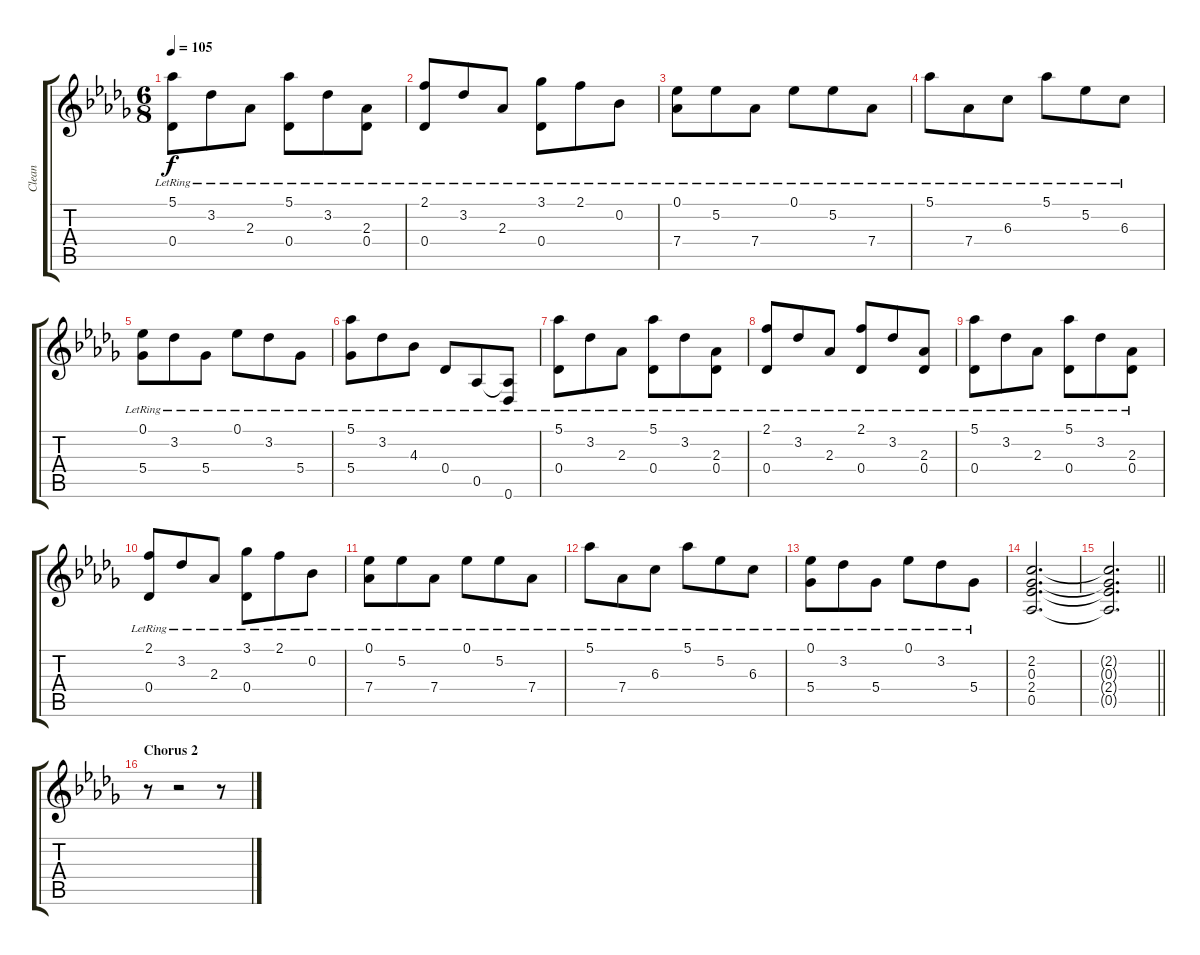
\track ("Clean" "Clean") {instrument acousticguitarsteel}
\staff {score tabs}
\tuning (Eb4 Bb3 Gb3 Db3 Ab2 Db2) {hide}
\ts (6 8)
\tempo 105
\clef g2
\ks db
(5.1{lr} 0.4{lr}).8{dy f} 3.2{lr}.8 2.3{lr}.8 (5.1{lr} 0.4{lr}).8 3.2{lr}.8 (2.3{lr} 0.4{lr}).8 |
(2.1{lr} 0.4{lr}).8 3.2{lr}.8 2.3{lr}.8 (3.1{lr} 0.4{lr}).8 2.1{lr}.8 0.2{lr}.8 |
(0.1{lr} 7.4{lr}).8 5.2{lr}.8 7.4{lr}.8 0.1{lr}.8 5.2{lr}.8 7.4{lr}.8 |
5.1{lr}.8 7.4{lr}.8 6.3{lr}.8 5.1{lr}.8 5.2{lr}.8 6.3{lr}.8 |
(0.1{lr} 5.4{lr}).8 3.2{lr}.8 5.4{lr}.8 0.1{lr}.8 3.2{lr}.8 5.4{lr}.8 |
(5.1{lr} 5.4{lr}).8 3.2{lr}.8 4.3{lr}.8 0.4{lr}.8 0.5{lr}.8 (0.5{t} 0.6{lr}).8 |
(5.1{lr} 0.4{lr}).8 3.2{lr}.8 2.3{lr}.8 (5.1{lr} 0.4{lr}).8 3.2{lr}.8 (2.3{lr} 0.4{lr}).8 |
(2.1{lr} 0.4{lr}).8 3.2{lr}.8 2.3{lr}.8 (2.1{lr} 0.4{lr}).8 3.2{lr}.8 (2.3{lr} 0.4{lr}).8 |
(5.1{lr} 0.4{lr}).8 3.2{lr}.8 2.3{lr}.8 (5.1{lr} 0.4{lr}).8 3.2{lr}.8 (2.3{lr} 0.4{lr}).8 |
(2.1{lr} 0.4{lr}).8 3.2{lr}.8 2.3{lr}.8 (3.1{lr} 0.4{lr}).8 2.1{lr}.8 0.2{lr}.8 |
(0.1{lr} 7.4{lr}).8 5.2{lr}.8 7.4{lr}.8 0.1{lr}.8 5.2{lr}.8 7.4{lr}.8 |
5.1{lr}.8 7.4{lr}.8 6.3{lr}.8 5.1{lr}.8 5.2{lr}.8 6.3{lr}.8 |
(0.1{lr} 5.4{lr}).8 3.2{lr}.8 5.4{lr}.8 0.1{lr}.8 3.2{lr}.8 5.4{lr}.8 |
(2.2 0.3 2.4 0.5).2{d} |
\barLineRight lightlight
(2.2{t} 0.3{t} 2.4{t} 0.5{t}).2{d} |
\section ("" "Chorus 2")
r.8 r.2 r.8
